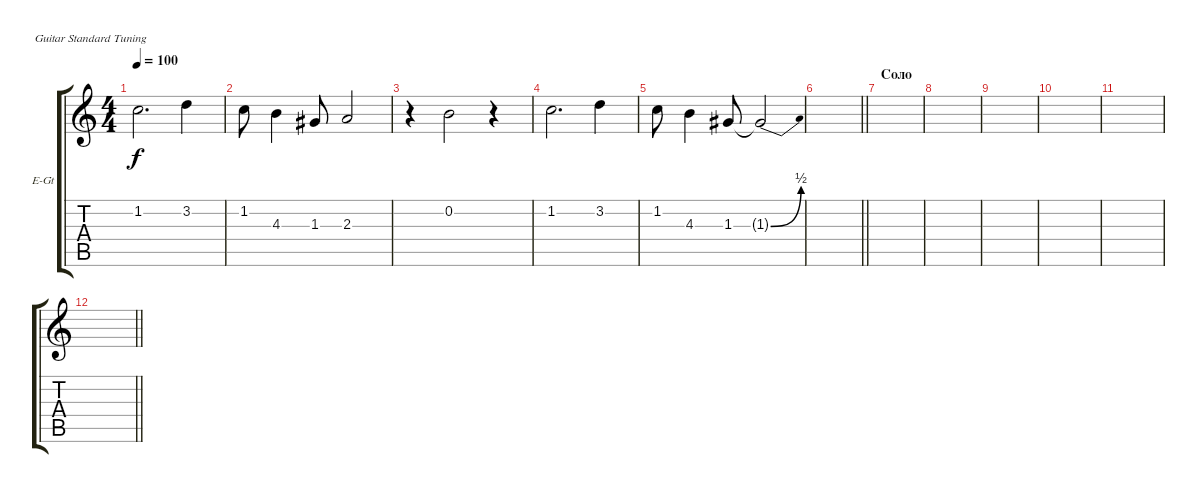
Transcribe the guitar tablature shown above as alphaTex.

\bracketExtendMode groupsimilarinstruments
\firstSystemTrackNameOrientation horizontal
\otherSystemsTrackNameOrientation horizontal
\track ("В. Бутусов (вокал)" "E-Gt") {instrument electricguitarclean}
\staff {score tabs}
\tuning (E4 B3 G3 D3 A2 E2)
\ts (4 4)
\tempo 100
\clef g2
\scale
0.333333
\ks c
1.2.2{d dy f} 3.2.4 |
\scale
0.333333 1.2.8 4.3.4 1.3.8 2.3.2 |
\scale
0.333333 r.4 0.2.2 r.4 |
\scale
0.333333 1.2.2{d} 3.2.4 |
\scale
0.333333 1.2.8 4.3.4 1.3.8 1.3{be (bend 0 0 0.6 2) t}.2 |
\scale
0.333333
\barLineRight lightlight
|
\section ("" "Соло")
\scale
0.333333 |
\scale
0.333333 |
\scale
0.333333 |
\scale
0.333333 |
\scale
0.333333 |
\scale
0.333333
\barLineRight lightlight
|
\scale
0.333333 |
\scale
0.333333 |
\scale
0.333333 |
\scale
0.333333
